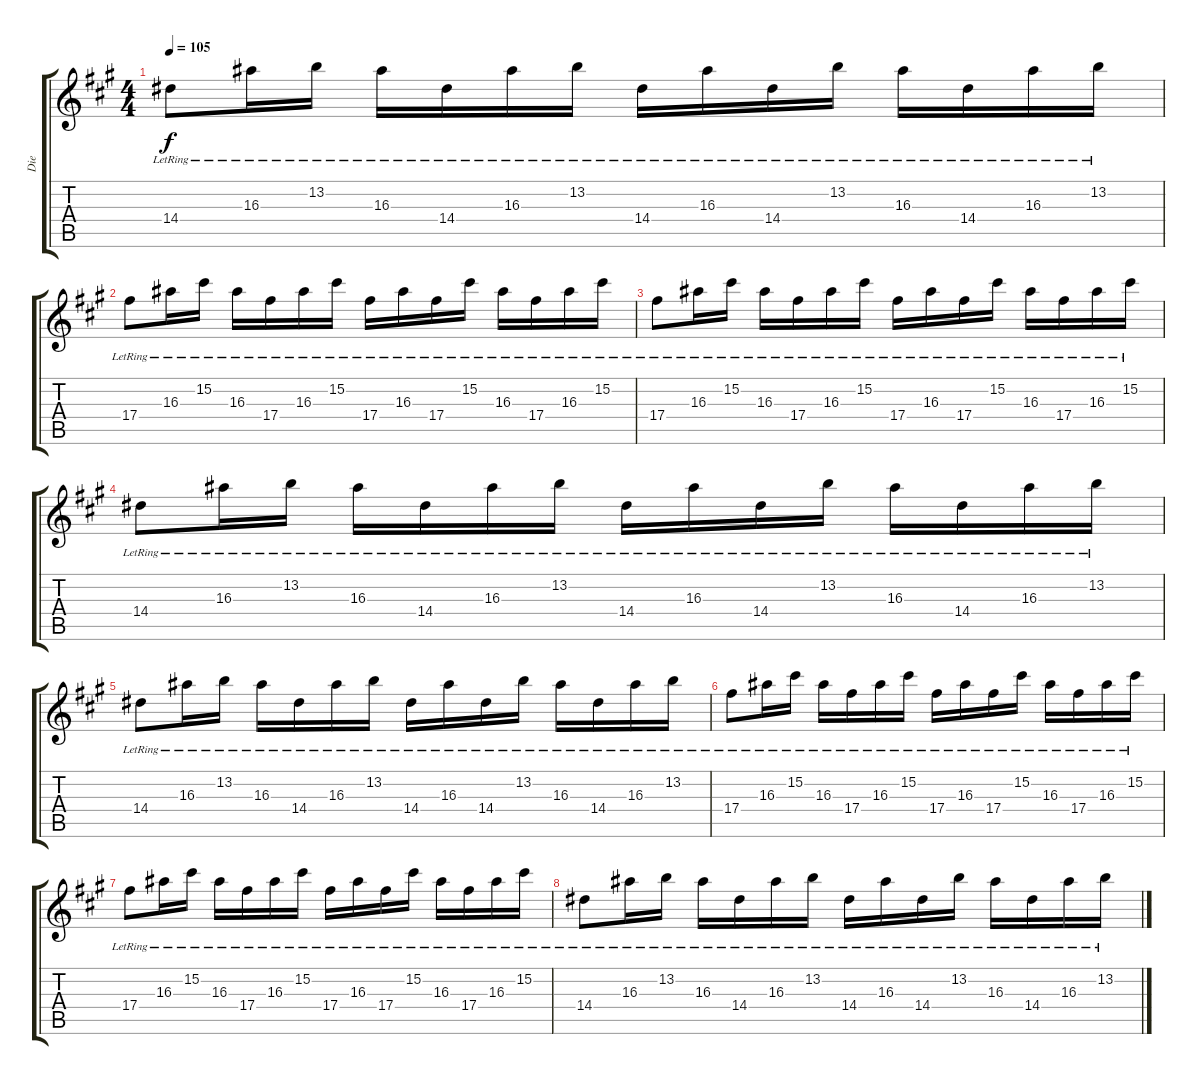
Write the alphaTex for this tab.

\track ("Die" "Die") {instrument acousticguitarsteel}
\staff {score tabs}
\tuning (Eb4 Bb3 Gb3 Db3 Ab2 Db2) {hide}
\ts (4 4)
\tempo 105
\clef g2
\ks f#minor
14.4{lr}.8{dy f} 16.3{lr}.16 13.2{lr}.16 16.3{lr}.16 14.4{lr}.16 16.3{lr}.16 13.2{lr}.16 14.4{lr}.16 16.3{lr}.16 14.4{lr}.16 13.2{lr}.16 16.3{lr}.16 14.4{lr}.16 16.3{lr}.16 13.2{lr}.16 |
17.4{lr}.8 16.3{lr}.16 15.2{lr}.16 16.3{lr}.16 17.4{lr}.16 16.3{lr}.16 15.2{lr}.16 17.4{lr}.16 16.3{lr}.16 17.4{lr}.16 15.2{lr}.16 16.3{lr}.16 17.4{lr}.16 16.3{lr}.16 15.2{lr}.16 |
17.4{lr}.8 16.3{lr}.16 15.2{lr}.16 16.3{lr}.16 17.4{lr}.16 16.3{lr}.16 15.2{lr}.16 17.4{lr}.16 16.3{lr}.16 17.4{lr}.16 15.2{lr}.16 16.3{lr}.16 17.4{lr}.16 16.3{lr}.16 15.2{lr}.16 |
14.4{lr}.8 16.3{lr}.16 13.2{lr}.16 16.3{lr}.16 14.4{lr}.16 16.3{lr}.16 13.2{lr}.16 14.4{lr}.16 16.3{lr}.16 14.4{lr}.16 13.2{lr}.16 16.3{lr}.16 14.4{lr}.16 16.3{lr}.16 13.2{lr}.16 |
14.4{lr}.8 16.3{lr}.16 13.2{lr}.16 16.3{lr}.16 14.4{lr}.16 16.3{lr}.16 13.2{lr}.16 14.4{lr}.16 16.3{lr}.16 14.4{lr}.16 13.2{lr}.16 16.3{lr}.16 14.4{lr}.16 16.3{lr}.16 13.2{lr}.16 |
17.4{lr}.8 16.3{lr}.16 15.2{lr}.16 16.3{lr}.16 17.4{lr}.16 16.3{lr}.16 15.2{lr}.16 17.4{lr}.16 16.3{lr}.16 17.4{lr}.16 15.2{lr}.16 16.3{lr}.16 17.4{lr}.16 16.3{lr}.16 15.2{lr}.16 |
17.4{lr}.8 16.3{lr}.16 15.2{lr}.16 16.3{lr}.16 17.4{lr}.16 16.3{lr}.16 15.2{lr}.16 17.4{lr}.16 16.3{lr}.16 17.4{lr}.16 15.2{lr}.16 16.3{lr}.16 17.4{lr}.16 16.3{lr}.16 15.2{lr}.16 |
14.4{lr}.8 16.3{lr}.16 13.2{lr}.16 16.3{lr}.16 14.4{lr}.16 16.3{lr}.16 13.2{lr}.16 14.4{lr}.16 16.3{lr}.16 14.4{lr}.16 13.2{lr}.16 16.3{lr}.16 14.4{lr}.16 16.3{lr}.16 13.2{lr}.16
